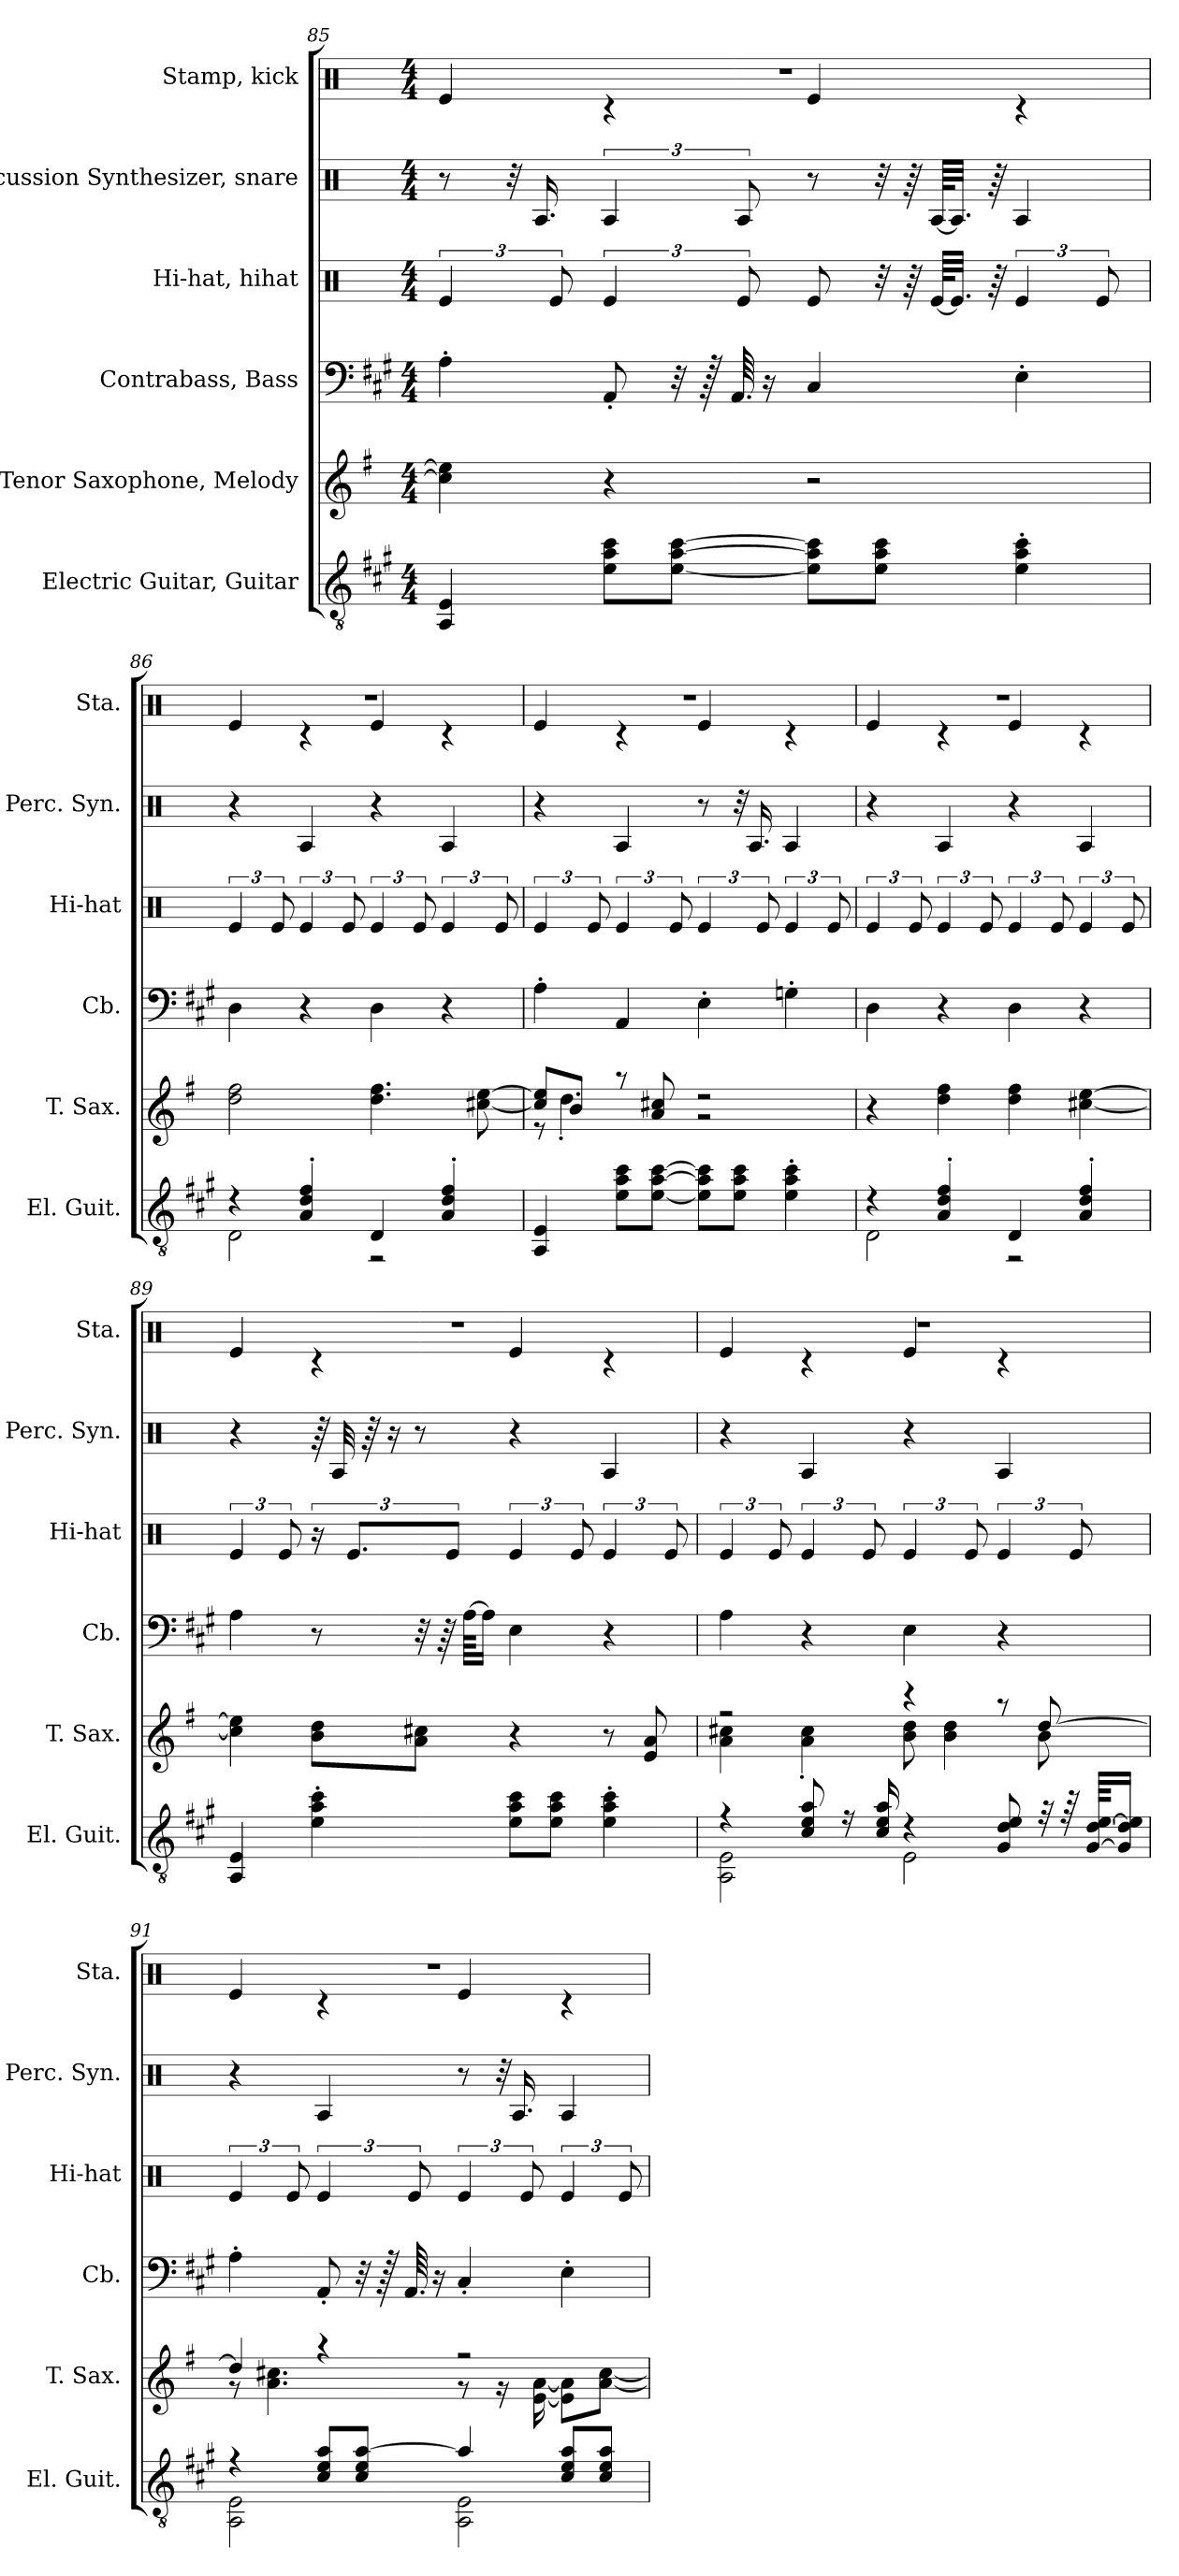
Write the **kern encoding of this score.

**kern	**kern	**kern	**kern	**kern	**kern
*part6	*part5	*part4	*part3	*part2	*part1
*staff6	*staff5	*staff4	*staff3	*staff2	*staff1
*I"Electric Guitar, Guitar	*I"Tenor Saxophone, Melody	*I"Contrabass, Bass	*I"Hi-hat, hihat	*I"Percussion Synthesizer, snare	*I"Stamp, kick
*I'El. Guit.	*I'T. Sax.	*I'Cb.	*I'Hi-hat	*I'Perc. Syn.	*I'Sta.
!!LO:LB:g=z
*clefGv2	*clefG2	*clefF4	*clefX	*clefX	*clefX
*	*ITrd8c14	*ITrd7c12	*	*	*
*k[f#c#g#]	*k[f#]	*k[f#c#g#]	*k[]	*k[]	*k[]
*M4/4	*M4/4	*M4/4	*M4/4	*M4/4	*M4/4
=85	=85	=85	=85	=85	=85
*	*	*	*	*	*^
4AA/ 4E/	4c#\] 4e\]	4AA'\	6Re/	8r	1r	4Re/
.	.	.	.	32r	.	.
.	.	.	.	16.RA/	.	.
.	.	.	12Re/	.	.	.
8e\ 8a\ 8cc#\L	4r	8AAA'/	6Re/	6RA/	.	4r
[8e\ [8a\ [8cc#\J	.	32r	.	.	.	.
.	.	128r	.	.	.	.
.	.	64.AAA/	.	.	.	.
.	.	.	12Re/	12RA/	.	.
.	.	16r	.	.	.	.
8e\] 8a\] 8cc#\]L	2r	4CC#/	8Re/	8r	.	4Re/
8e\ 8a\ 8cc#\J	.	.	32r	32r	.	.
.	.	.	64r	64r	.	.
.	.	.	[64Re/KLLL	[64RA/KLLL	.	.
.	.	.	32.Re/JJJ]	32.RA/JJJ]	.	.
.	.	.	64r	64r	.	.
4e\' 4a\' 4cc#\'	.	4EE'\	6Re/	4RA/	.	4r
.	.	.	12Re/	.	.	.
=86	=86	=86	=86	=86	=86	=86
*^	*	*	*	*	*	*
4r	2D\	2d\ 2f#\	4DD\	6Re/	4r	1r	4Re/
.	.	.	.	12Re/	.	.	.
4A/' 4d/' 4f#/'	.	.	4r	6Re/	4RA/	.	4r
.	.	.	.	12Re/	.	.	.
4D/	2r	4.d\ 4.f#\	4DD\	6Re/	4r	.	4Re/
.	.	.	.	12Re/	.	.	.
4A/' 4d/' 4f#/'	.	.	4r	6Re/	4RA/	.	4r
.	.	[8c#X\ [8e\	.	.	.	.	.
.	.	.	.	12Re/	.	.	.
*v	*v	*	*	*	*	*	*
!!LO:PB:g=z	!!
=87	=87	=87	=87	=87	=87	=87
*	*^	*	*	*	*	*
4AA/ 4E/	8c#/] 8e/]L	8r	4AA'\	6Re/	4r	1r	4Re/
.	8B/J	4.d'\	.	.	.	.	.
.	.	.	.	12Re/	.	.	.
8e\ 8a\ 8cc#\L	8r	.	4AAA/	6Re/	4RA/	.	4r
[8e\ [8a\ [8cc#\J	8A/ 8c#X/	.	.	.	.	.	.
.	.	.	.	12Re/	.	.	.
8e\] 8a\] 8cc#\]L	2r	2r	4EE'\	6Re/	8r	.	4Re/
8e\ 8a\ 8cc#\J	.	.	.	.	32r	.	.
.	.	.	.	.	16.RA/	.	.
.	.	.	.	12Re/	.	.	.
4e\' 4a\' 4cc#\'	.	.	4GGn'\	6Re/	4RA/	.	4r
.	.	.	.	12Re/	.	.	.
*	*v	*v	*	*	*	*	*
=88	=88	=88	=88	=88	=88	=88
*^	*	*	*	*	*	*
4r	2D\	4r	4DD\	6Re/	4r	1r	4Re/
.	.	.	.	12Re/	.	.	.
4A/' 4d/' 4f#/'	.	4d\ 4f#\	4r	6Re/	4RA/	.	4r
.	.	.	.	12Re/	.	.	.
4D/	2r	4d\ 4f#\	4DD\	6Re/	4r	.	4Re/
.	.	.	.	12Re/	.	.	.
4A/' 4d/' 4f#/'	.	[4c#X\ [4e\	4r	6Re/	4RA/	.	4r
.	.	.	.	12Re/	.	.	.
*v	*v	*	*	*	*	*	*
=89	=89	=89	=89	=89	=89	=89
4AA/ 4E/	4c#\] 4e\]	4AA\	6Re/	4r	1r	4Re/
.	.	.	12Re/	.	.	.
4e\' 4a\' 4cc#\'	8B\ 8d\L	8r	24r	64r	.	4r
.	.	.	.	32RA/	.	.
.	.	.	12.Re/L	.	.	.
.	.	.	.	64r	.	.
.	.	.	.	16r	.	.
.	8A\ 8c#X\J	32r	.	8r	.	.
.	.	64r	.	.	.	.
.	.	.	12Re/J	.	.	.
.	.	[64AA\KKLL	.	.	.	.
.	.	16AA\JJ]	.	.	.	.
8e\ 8a\ 8cc#\L	4r	4EE\	6Re/	4r	.	4Re/
8e\ 8a\ 8cc#\J	.	.	.	.	.	.
.	.	.	12Re/	.	.	.
4e\' 4a\' 4cc#\'	8r	4r	6Re/	4RA/	.	4r
.	8E/ 8A/	.	.	.	.	.
.	.	.	12Re/	.	.	.
!!LO:LB:g=z	!!
=90	=90	=90	=90	=90	=90	=90
*^	*^	*	*	*	*	*
4r	2AA\ 2E\	2r	4A\ 4c#X\	4AA\	6Re/	4r	1r	4Re/
.	.	.	.	.	12Re/	.	.	.
8c#/ 8e/ 8a/	.	.	4A\' 4c#\'	4r	6Re/	4RA/	.	4r
16r	.	.	.	.	.	.	.	.
.	.	.	.	.	12Re/	.	.	.
16c#/ 16e/ 16a/	.	.	.	.	.	.	.	.
4r	2E\	4r	8B\ 8d\	4EE\	6Re/	4r	.	4Re/
.	.	.	4B\ 4d\	.	.	.	.	.
.	.	.	.	.	12Re/	.	.	.
8G#/ 8d/ 8e/	.	8r	.	4r	6Re/	4RA/	.	4r
32r	.	[8d/	8B\	.	.	.	.	.
64r	.	.	.	.	.	.	.	.
.	.	.	.	.	12Re/	.	.	.
[64G#/ [64d/ [64e/KKLL	.	.	.	.	.	.	.	.
16G#/] 16d/] 16e/]JJ	.	.	.	.	.	.	.	.
=91	=91	=91	=91	=91	=91	=91	=91	=91
4r	2AA\ 2E\	4d/]	8r	4AA'\	6Re/	4r	1r	4Re/
.	.	.	4.A\ 4.c#X\	.	.	.	.	.
.	.	.	.	.	12Re/	.	.	.
8c#/ 8e/ 8a/L	.	4r	.	8AAA'/	6Re/	4RA/	.	4r
8c#/ 8e/ [8a/J	.	.	.	32r	.	.	.	.
.	.	.	.	128r	.	.	.	.
.	.	.	.	64.AAA/	.	.	.	.
.	.	.	.	.	12Re/	.	.	.
.	.	.	.	16r	.	.	.	.
4a/]	2AA\ 2E\	2r	8r	4CC#'/	6Re/	8r	.	4Re/
.	.	.	16r	.	.	32r	.	.
.	.	.	.	.	.	16.RA/	.	.
.	.	.	.	.	12Re/	.	.	.
.	.	.	[16E\ [16A\	.	.	.	.	.
8c#/ 8e/ 8a/L	.	.	8E\] 8A\]L	4EE'\	6Re/	4RA/	.	4r
8c#/ 8e/ 8a/J	.	.	[8A\ [8c#\J	.	.	.	.	.
.	.	.	.	.	12Re/	.	.	.
*v	*v	*	*	*	*	*	*v	*v
*	*v	*v	*	*	*	*
=	=	=	=	=	=
*-	*-	*-	*-	*-	*-
